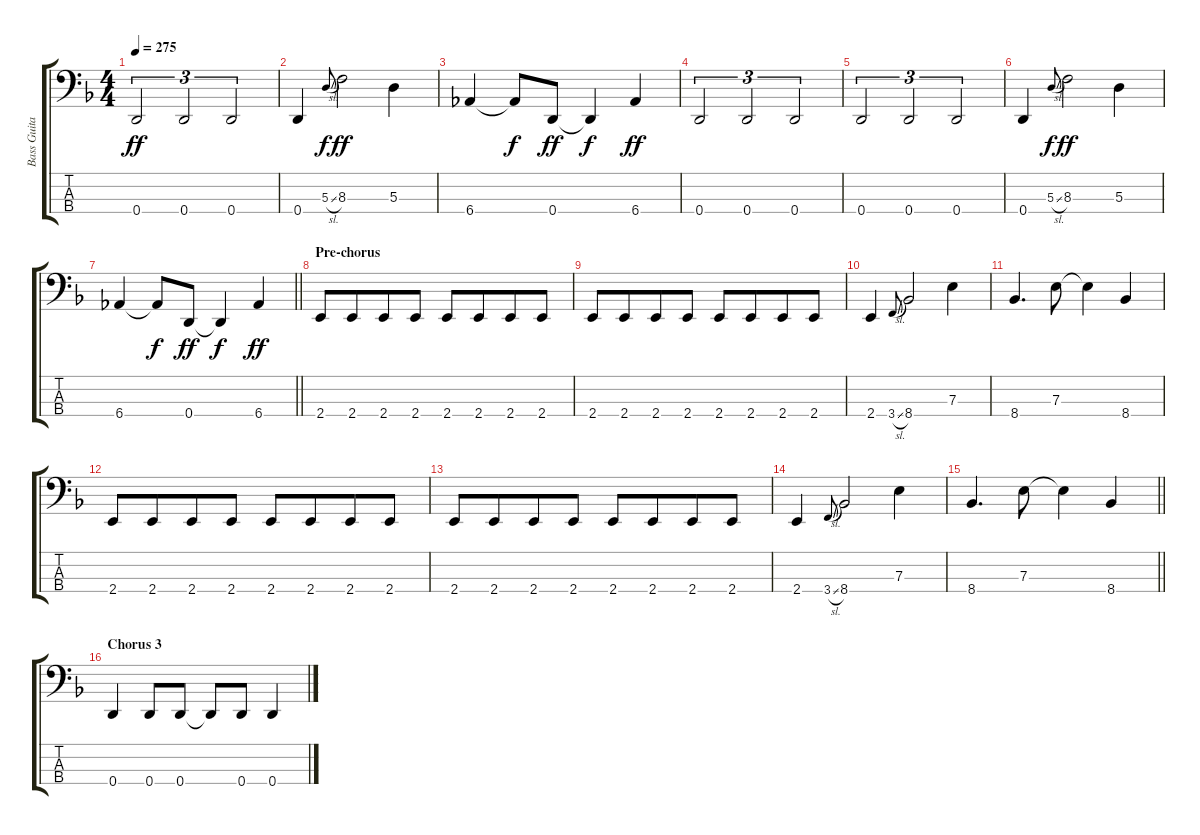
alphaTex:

\track ("Bass Guitar" "Bass Guita") {instrument electricbassfinger}
\staff {score tabs}
\tuning (G2 D2 A1 D1) {hide}
\ts (4 4)
\tempo 275
\clef f4
\ks dminor
0.4.2{tu (3 2) dy ff} 0.4.2{tu (3 2)} 0.4.2{tu (3 2)} |
0.4.4 5.3{sl}.8{gr onbeat dy f} 8.3.2{dy ff} 5.3.4 |
6.4.4 6.4{t}.8{dy f} 0.4.8{dy ff} 0.4{t}.4{dy f} 6.4.4{dy ff} |
0.4.2{tu (3 2)} 0.4.2{tu (3 2)} 0.4.2{tu (3 2)} |
0.4.2{tu (3 2)} 0.4.2{tu (3 2)} 0.4.2{tu (3 2)} |
0.4.4 5.3{sl}.8{gr onbeat dy f} 8.3.2{dy ff} 5.3.4 |
\barLineRight lightlight
6.4.4 6.4{t}.8{dy f} 0.4.8{dy ff} 0.4{t}.4{dy f} 6.4.4{dy ff} |
\section ("" "Pre-chorus")
2.4.8 2.4.8{beam merge} 2.4.8 2.4.8 2.4.8 2.4.8{beam merge} 2.4.8 2.4.8 |
2.4.8 2.4.8{beam merge} 2.4.8 2.4.8 2.4.8 2.4.8{beam merge} 2.4.8 2.4.8 |
2.4.4 3.4{sl}.8{gr onbeat} 8.4.2 7.3.4 |
8.4.4{d} 7.3.8 7.3{t}.4 8.4.4 |
2.4.8 2.4.8{beam merge} 2.4.8 2.4.8 2.4.8 2.4.8{beam merge} 2.4.8 2.4.8 |
2.4.8 2.4.8{beam merge} 2.4.8 2.4.8 2.4.8 2.4.8{beam merge} 2.4.8 2.4.8 |
2.4.4 3.4{sl}.8{gr onbeat} 8.4.2 7.3.4 |
\barLineRight lightlight
8.4.4{d} 7.3.8 7.3{t}.4 8.4.4 |
\section ("" "Chorus 3")
0.4.4 0.4.8 0.4.8 0.4{t}.8 0.4.8 0.4.4
